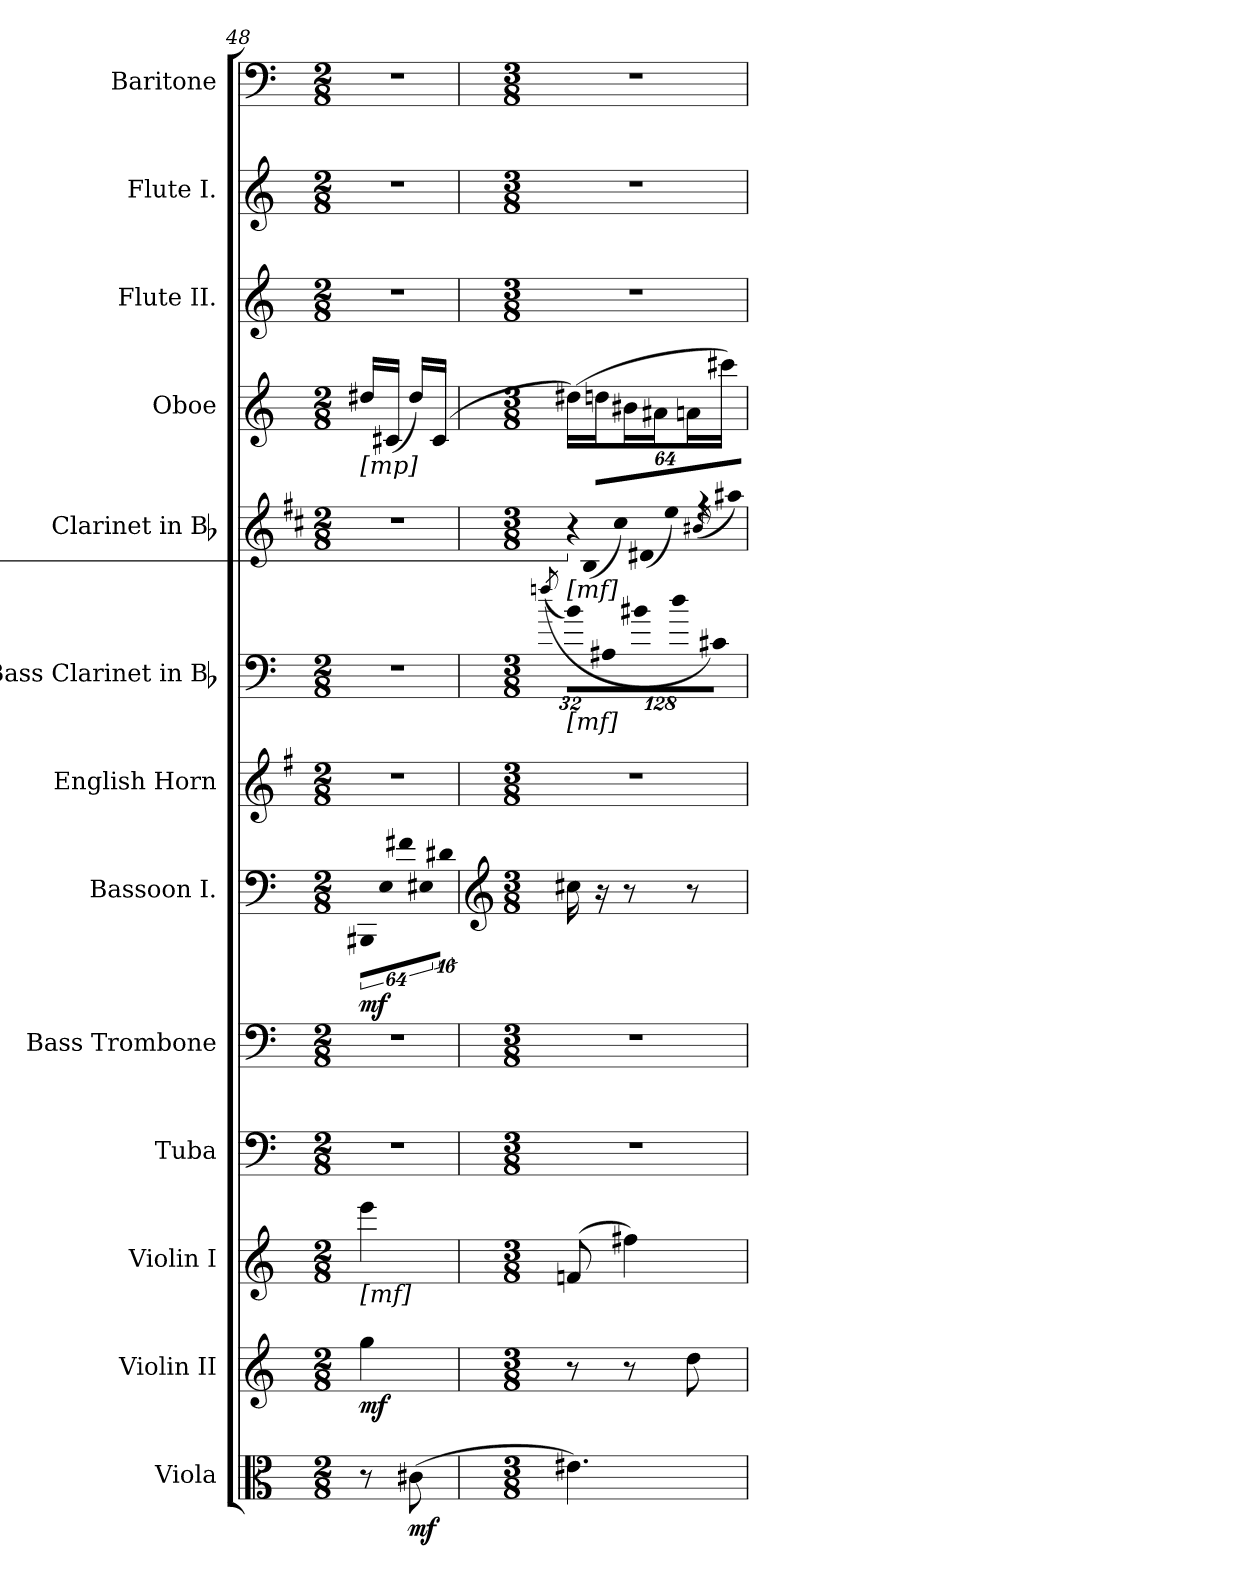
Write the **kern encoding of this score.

**kern	**dynam	**kern	**dynam	**kern	**kern	**kern	**kern	**dynam	**kern	**kern	**kern	**kern	**kern	**kern	**kern
*part13	*part13	*part12	*part12	*part11	*part10	*part9	*part8	*part8	*part7	*part6	*part5	*part4	*part3	*part2	*part1
*staff13	*staff13	*staff12	*staff12	*staff11	*staff10	*staff9	*staff8	*staff8	*staff7	*staff6	*staff5	*staff4	*staff3	*staff2	*staff1
*I"Viola	*	*I"Violin II	*	*I"Violin I	*I"Tuba	*I"Bass Trombone	*I"Bassoon I.	*	*I"English Horn	*I"Bass Clarinet in Bb	*I"Clarinet in Bb	*I"Oboe	*I"Flute II.	*I"Flute I.	*I"Baritone
*I'Vla.	*	*I'Vln. II	*	*I'Vln. I	*I'Tba.	*I'B. Tbn.	*I'Bsn.	*	*	*I'B. Cl.	*I'Cl.	*I'Ob.	*I'Fl.	*I'Fl.	*I'Bar.
!!LO:PB:g=z
*clefC3	*	*clefG2	*	*clefG2	*clefF4	*clefF4	*clefF4	*	*clefG2	*clefF4	*clefG2	*clefG2	*clefG2	*clefG2	*clefF4
*	*	*	*	*	*	*	*	*	*ITrd4c7	*ITrd8c14	*ITrd1c2	*	*	*	*
*k[]	*	*k[]	*	*k[]	*k[]	*k[]	*k[]	*	*k[]	*k[]	*k[]	*k[]	*k[]	*k[]	*k[]
*C:	*	*C:	*	*C:	*C:	*C:	*C:	*	*C:	*C:	*C:	*C:	*C:	*C:	*C:
*M2/8	*	*M2/8	*	*M2/8	*M2/8	*M2/8	*M2/8	*	*M2/8	*M2/8	*M2/8	*M2/8	*M2/8	*M2/8	*M2/8
*MM33	*	*MM33	*	*MM33	*MM33	*MM33	*MM33	*	*MM33	*MM33	*MM33	*MM33	*MM33	*MM33	*MM33
=48	=48	=48	=48	=48	=48	=48	=48	=48	=48	=48	=48	=48	=48	=48	=48
!	!	!	!	!	!	!	!	!	!	!	!	!LO:TX:b:t=[mp]	!	!	!
!	!	!	!	!LO:TX:b:t=[mf]	!	!	!	!	!	!	!	!	!	!	!
!	!	!	!	!	!LO:N:vis=1	!LO:N:vis=1	!LO:N:vis=16	!	!LO:N:vis=1	!LO:N:vis=1	!LO:N:vis=1	!	!LO:N:vis=1	!LO:N:vis=1	!LO:N:vis=1
8r	.	4ggi\	mf	4eeei\	4r	4r	1024%51BBB#Xi\LL	mf	4r	4r	4r	16dd#Xi/LL	4r	4r	4r
!	!	!	!	!	!	!	!LO:N:vis=16	!	!	!	!	!	!	!	!
.	.	.	.	.	.	.	1024%51Ei\	.	.	.	.	.	.	.	.
.	.	.	.	.	.	.	.	.	.	.	.	(16c#Xi/JJ	.	.	.
!	!	!	!	!	!	!	!LO:N:vis=16	!	!	!	!	!	!	!	!
.	.	.	.	.	.	.	1024%51f#Xi\	.	.	.	.	.	.	.	.
(8c#Xi\	mf	.	.	.	.	.	.	.	.	.	.	16dd#i/LL)	.	.	.
!	!	!	!	!	!	!	!LO:N:vis=16	!	!	!	!	!	!	!	!
.	.	.	.	.	.	.	1024%51E#Xi\	.	.	.	.	.	.	.	.
.	.	.	.	.	.	.	.	.	.	.	.	(16c#i/JJ	.	.	.
!	!	!	!	!	!	!	!LO:N:vis=16	!	!	!	!	!	!	!	!
.	.	.	.	.	.	.	256%13d#Xi\JJ	.	.	.	.	.	.	.	.
=49	=49	=49	=49	=49	=49	=49	=49	=49	=49	=49	=49	=49	=49	=49	=49
*	*	*	*	*	*	*	*clefG2	*	*	*	*	*	*	*	*
*M3/8	*	*M3/8	*	*M3/8	*M3/8	*M3/8	*M3/8	*	*M3/8	*M3/8	*M3/8	*M3/8	*M3/8	*M3/8	*M3/8
.	.	.	.	.	.	.	.	.	.	((8qfni/	.	.	.	.	.
!	!	!	!	!	!LO:N:vis=1	!LO:N:vis=1	!	!	!LO:N:vis=1	!	!	!	!	!	!
*	*	*	*	*	*	*	*	*	*	*Xbrackettup	*	*	*	*	*
!	!	!	!	!	!	!	!	!	!	!	!LO:TX:b:t=[mf]	!	!	!	!
!	!	!	!	!	!	!	!	!	!	!LO:TX:b:t=[mf]	!	!	!	!	!
!	!	!	!	!	!	!	!	!	!	!LO:N:vis=16	!LO:N:vis=16	!	!LO:N:vis=1	!LO:N:vis=1	!LO:N:vis=1
4.e#Xi\)	.	8r	.	(8fni/	4.r	4.r	16cc#Xi\	.	4.r	256%19Bi\LL)	512%27r	(16dd#Xi\LL)	4.r	4.r	4.r
!	!	!	!	!	!	!	!	!	!	!	!LO:N:vis=16	!	!	!	!
.	.	.	.	.	.	.	.	.	.	.	(1024%55Ai/LL	.	.	.	.
.	.	.	.	.	.	.	16r	.	.	.	.	16ddni\J	.	.	.
!	!	!	!	!	!	!	!	!	!	!LO:N:vis=16	!	!	!	!	!
.	.	.	.	.	.	.	.	.	.	1024%77AA#Xi\	.	.	.	.	.
!	!	!	!	!	!	!	!	!	!	!	!LO:N:vis=16	!	!	!	!
.	.	.	.	.	.	.	.	.	.	.	1024%55bi/)	.	.	.	.
.	.	8r	.	4ff#Xi\)	.	.	8r	.	.	.	.	16b#Xi\L	.	.	.
!	!	!	!	!	!	!	!	!	!	!LO:N:vis=16	!	!	!	!	!
.	.	.	.	.	.	.	.	.	.	1024%77B#Xi\	.	.	.	.	.
!	!	!	!	!	!	!	!	!	!	!	!LO:N:vis=16	!	!	!	!
.	.	.	.	.	.	.	.	.	.	.	(1024%55c#Xi/	.	.	.	.
.	.	.	.	.	.	.	.	.	.	.	.	16a#Xi\J	.	.	.
!	!	!	!	!	!	!	!	!	!	!	!LO:N:vis=16	!	!	!	!
.	.	.	.	.	.	.	.	.	.	.	1024%55ddi/)	.	.	.	.
!	!	!	!	!	!	!	!	!	!	!LO:N:vis=16	!	!	!	!	!
.	.	.	.	.	.	.	.	.	.	1024%77di\	.	.	.	.	.
.	.	8ddi\	.	.	.	.	8r	.	.	.	.	16ani\L	.	.	.
!	!	!	!	!	!	!	!	!	!	!	!LO:N:vis=16	!	!	!	!
.	.	.	.	.	.	.	.	.	.	.	1024%55r	.	.	.	.
!	!	!	!	!	!	!	!	!	!	!LO:N:vis=16	!	!	!	!	!
.	.	.	.	.	.	.	.	.	.	1024%77C#Xi\JJ)	.	.	.	.	.
.	.	.	.	.	.	.	.	.	.	.	.	16ccc#Xi\JJ)	.	.	.
.	.	.	.	.	.	.	.	.	.	.	(8qa#Xi/	.	.	.	.
!	!	!	!	!	!	!	!	!	!	!	!LO:N:vis=16	!	!	!	!
.	.	.	.	.	.	.	.	.	.	.	1024%55gg#Xi/JJ)	.	.	.	.
=	=	=	=	=	=	=	=	=	=	=	=	=	=	=	=
*-	*-	*-	*-	*-	*-	*-	*-	*-	*-	*-	*-	*-	*-	*-	*-
